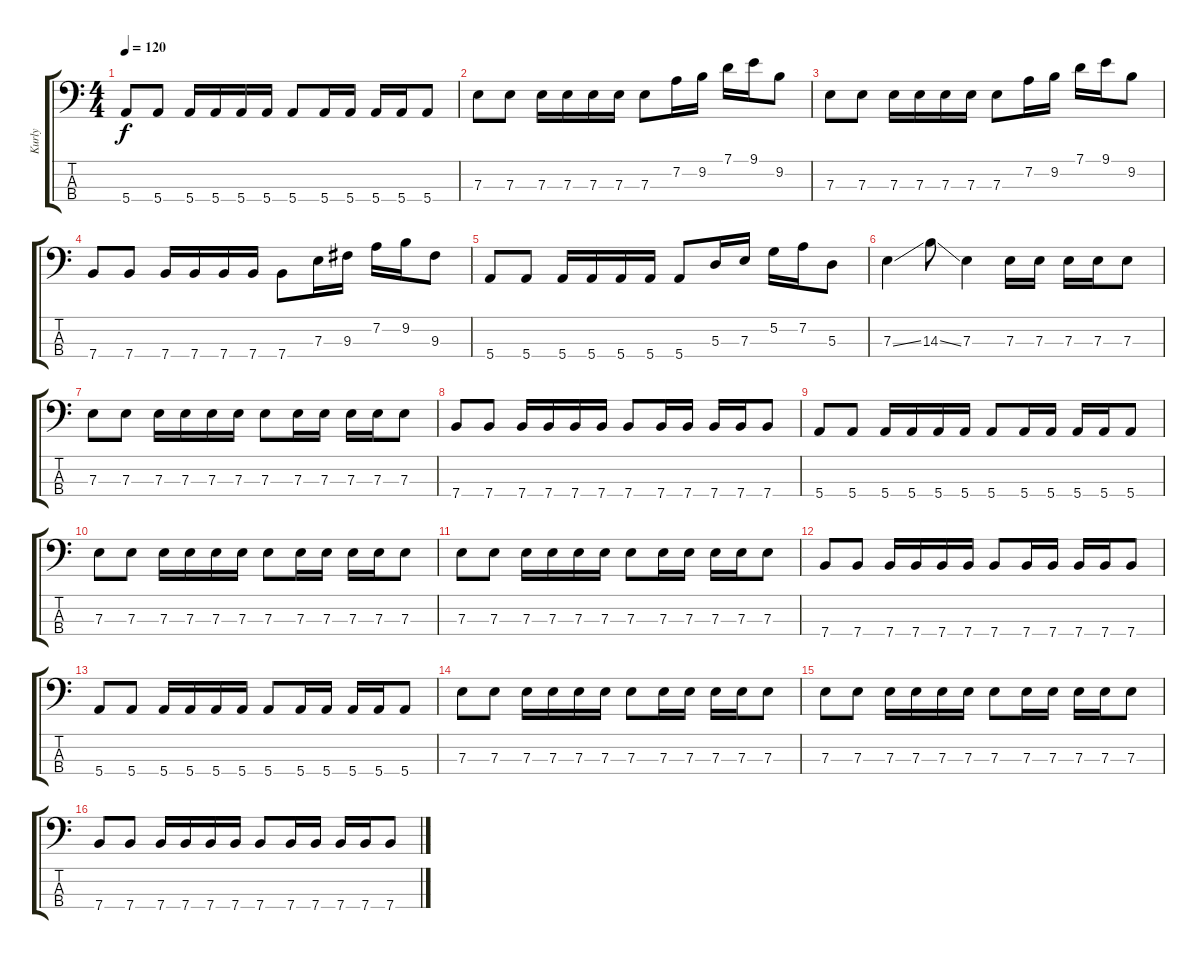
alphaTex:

\track ("Kurly" "Kurly") {instrument electricbassfinger}
\staff {score tabs}
\tuning (G2 D2 A1 E1) {hide}
\ts (4 4)
\tempo 120
\clef f4
\ks c
5.4.8{dy f} 5.4.8 5.4.16 5.4.16 5.4.16 5.4.16 5.4.8 5.4.16 5.4.16 5.4.16 5.4.16 5.4.8 |
7.3.8 7.3.8 7.3.16 7.3.16 7.3.16 7.3.16 7.3.8 7.2.16 9.2.16 7.1.16 9.1.16 9.2.8 |
7.3.8 7.3.8 7.3.16 7.3.16 7.3.16 7.3.16 7.3.8 7.2.16 9.2.16 7.1.16 9.1.16 9.2.8 |
7.4.8 7.4.8 7.4.16 7.4.16 7.4.16 7.4.16 7.4.8 7.3.16 9.3.16 7.2.16 9.2.16 9.3.8 |
5.4.8 5.4.8 5.4.16 5.4.16 5.4.16 5.4.16 5.4.8 5.3.16 7.3.16 5.2.16 7.2.16 5.3.8 |
7.3{ss}.4{volume 14} 14.3{ss}.8 7.3.4 7.3.16 7.3.16 7.3.16 7.3.16 7.3.8 |
7.3.8 7.3.8 7.3.16 7.3.16 7.3.16 7.3.16 7.3.8 7.3.16 7.3.16 7.3.16 7.3.16 7.3.8 |
7.4.8 7.4.8 7.4.16 7.4.16 7.4.16 7.4.16 7.4.8 7.4.16 7.4.16 7.4.16 7.4.16 7.4.8 |
5.4.8 5.4.8 5.4.16 5.4.16 5.4.16 5.4.16 5.4.8 5.4.16 5.4.16 5.4.16 5.4.16 5.4.8 |
7.3.8{volume 12} 7.3.8 7.3.16 7.3.16 7.3.16 7.3.16 7.3.8 7.3.16 7.3.16 7.3.16 7.3.16 7.3.8 |
7.3.8 7.3.8 7.3.16 7.3.16 7.3.16 7.3.16 7.3.8 7.3.16 7.3.16 7.3.16 7.3.16 7.3.8 |
7.4.8 7.4.8 7.4.16 7.4.16 7.4.16 7.4.16 7.4.8 7.4.16 7.4.16 7.4.16 7.4.16 7.4.8 |
5.4.8 5.4.8 5.4.16 5.4.16 5.4.16 5.4.16 5.4.8 5.4.16 5.4.16 5.4.16 5.4.16 5.4.8 |
7.3.8{volume 10} 7.3.8 7.3.16 7.3.16 7.3.16 7.3.16 7.3.8 7.3.16 7.3.16 7.3.16 7.3.16 7.3.8 |
7.3.8 7.3.8 7.3.16 7.3.16 7.3.16 7.3.16 7.3.8 7.3.16 7.3.16 7.3.16 7.3.16 7.3.8 |
7.4.8 7.4.8 7.4.16 7.4.16 7.4.16 7.4.16 7.4.8 7.4.16 7.4.16 7.4.16 7.4.16 7.4.8
